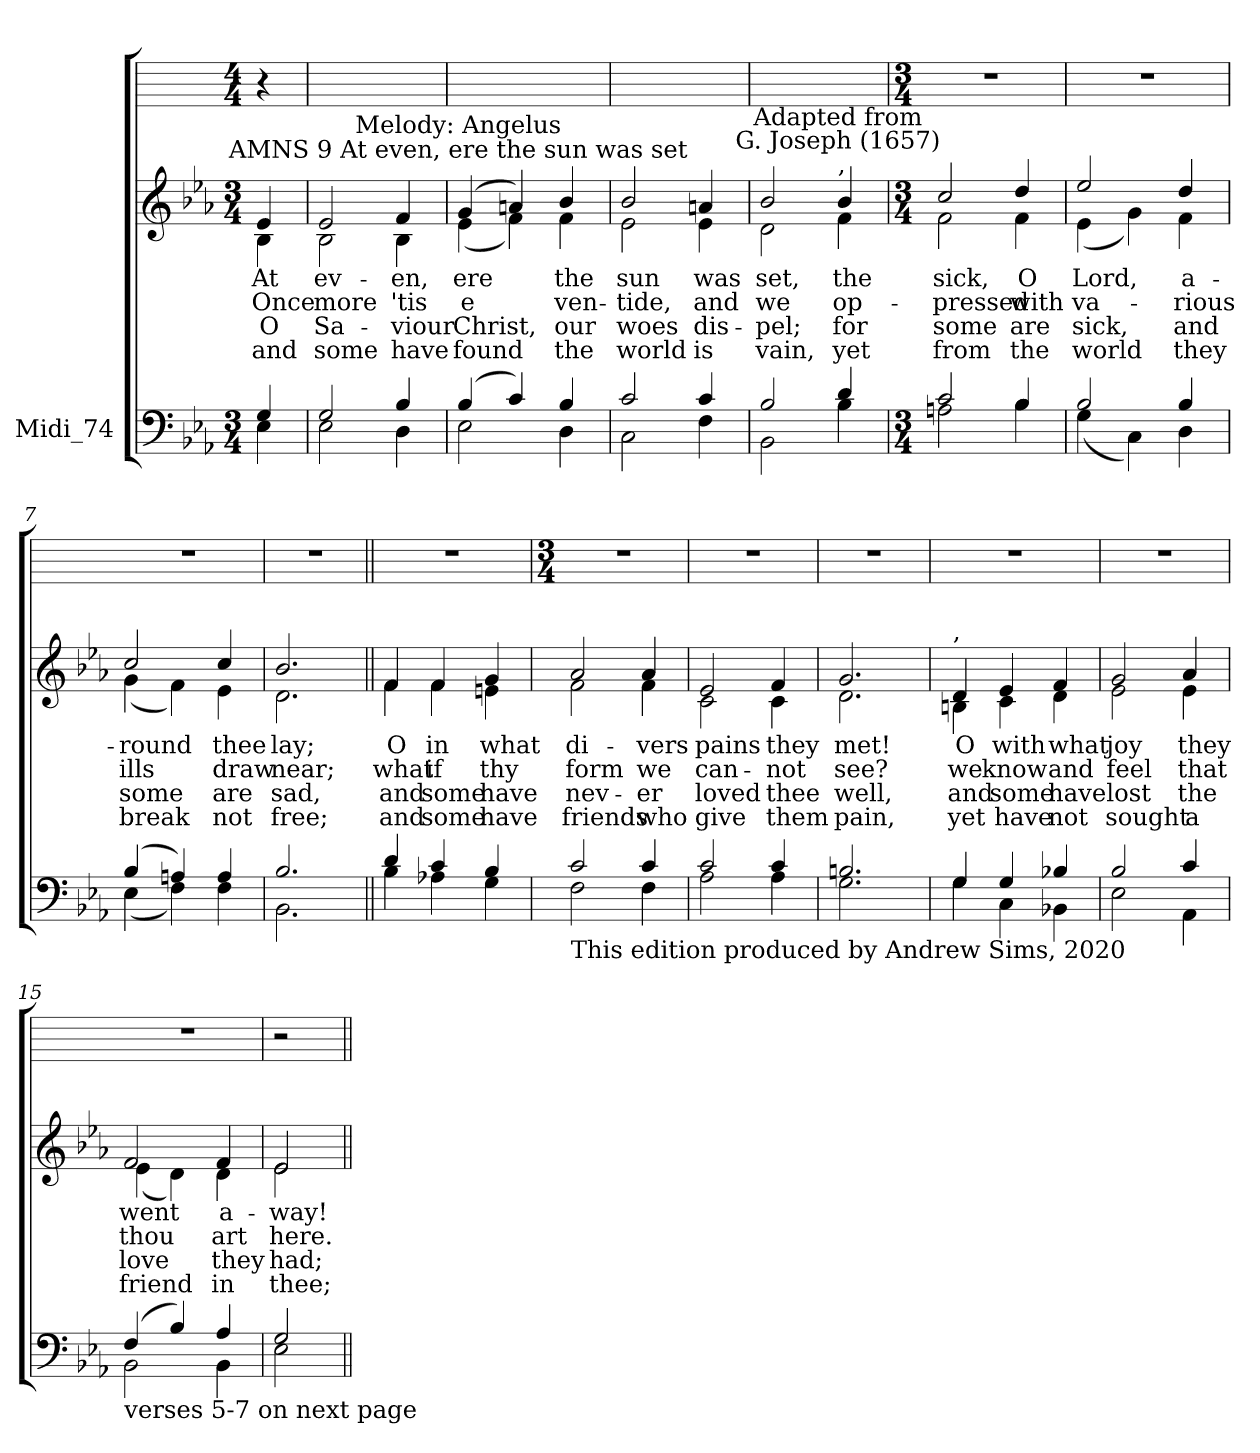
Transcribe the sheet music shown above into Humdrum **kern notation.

**kern	**kern	**text	**text	**text	**text	**kern
*part3	*part2	*part2	*part2	*part2	*part2	*part1
*staff3	*staff2	*staff2	*staff2	*staff2	*staff2	*staff1
*I"Midi_74	*	*	*	*	*	*
*clefF4	*clefG2	*	*	*	*	*
*k[b-e-a-]	*k[b-e-a-]	*	*	*	*	*
*E-:	*E-:	*	*	*	*	*
*M3/4	*M3/4	*	*	*	*	*M4/4
=	=	=	=	=	=	=
*^	*	*	*	*	*	*
!	!	!LO:TX:a:cj:t=H. Twells\n(1823-1900)	!	!	!	!	!
!	!	!	!LO:LY:b	!LO:LY:b	!LO:LY:b	!LO:LY:b	!
*	*	*^	*	*	*	*	*
4G/	4E-\	4e-/	4B-\	At	Once	O	and	4r
=1	=1	=1	=1	=1	=1	=1	=1	=1
!	!	!	!	!LO:LY:b	!LO:LY:b	!LO:LY:b	!LO:LY:b	!
2G/	2E-\	2e-/	2B-\	ev-	-more	Sa-	-some	2.r
!	!	!	!	!LO:LY:b	!LO:LY:b	!LO:LY:b	!LO:LY:b	!
4B-/	4D\	4f/	4B-\	en,	'tis	viour	have	.
=2	=2	=2	=2	=2	=2	=2	=2	=2
!	!	!LO:TX:a:cj:t=AMNS 9 At even, ere the sun was set	!	!	!	!	!	!
!	!	!LO:TX:a:cj:t=Melody&colon; Angelus	!	!	!	!	!	!
!	!	!	!	!LO:LY:b	!LO:LY:b	!LO:LY:b	!LO:LY:b	!
(>4B-/	2E-\	(>4g/	(<4e-\	ere	e	Christ,	found	2.r
4c/)	.	4an/)	4f\)	.	.	.	.	.
!	!	!	!	!LO:LY:b	!LO:LY:b	!LO:LY:b	!LO:LY:b	!
4B-/	4D\	4b-/	4f\	the	ven-	-our	the	.
=3	=3	=3	=3	=3	=3	=3	=3	=3
!	!	!	!	!LO:LY:b	!LO:LY:b	!LO:LY:b	!LO:LY:b	!
2c/	2C\	2b-/	2e-\	sun	tide,	woes	world	2.r
!	!	!	!	!LO:LY:b	!LO:LY:b	!LO:LY:b	!LO:LY:b	!
4c/	4F\	4an/	4e-\	was	and	dis-	-is	.
=4	=4	=4	=4	=4	=4	=4	=4	=4
!	!	!	!	!LO:LY:b	!LO:LY:b	!LO:LY:b	!LO:LY:b	!
2B-/	2BB-\	2b-/	2d\	set,	we	pel;	vain,	2.r
!	!	!LO:TX:a:t=,	!	!	!	!	!	!
!	!	!LO:TX:a:cj:t=Adapted from\nG. Joseph (1657)	!	!	!	!	!	!
!	!	!	!	!LO:LY:b	!LO:LY:b	!LO:LY:b	!LO:LY:b	!
4d/	4B-\	4b-/	4f\	the	op-	-for	yet	.
!!LO:LB:g=z
=5	=5	=5	=5	=5	=5	=5	=5	=5
*M3/4	*	*M3/4	*	*	*	*	*	*M3/4
!	!	!	!	!LO:LY:b	!LO:LY:b	!LO:LY:b	!LO:LY:b	!
2c/	2An\	2cc/	2f\	sick,	pressed	some	from	2.r
!	!	!	!	!LO:LY:b	!LO:LY:b	!LO:LY:b	!LO:LY:b	!
4B-/	4B-\	4dd/	4f\	O	with	are	the	.
=6	=6	=6	=6	=6	=6	=6	=6	=6
!	!	!	!	!LO:LY:b	!LO:LY:b	!LO:LY:b	!LO:LY:b	!
2B-/	(<4G\	2ee-/	(<4e-\	Lord,	va-	-sick,	world	2.r
.	4C\)	.	4g\)	.	.	.	.	.
!	!	!	!	!LO:LY:b	!LO:LY:b	!LO:LY:b	!LO:LY:b	!
4B-/	4D\	4dd/	4f\	a-	-rious	and	they	.
=7	=7	=7	=7	=7	=7	=7	=7	=7
!	!	!	!	!LO:LY:b	!LO:LY:b	!LO:LY:b	!LO:LY:b	!
(>4B-/	(<4E-\	2cc/	(<4g\	round	ills	some	break	2.r
4An/)	4F\)	.	4f\)	.	.	.	.	.
!	!	!	!	!LO:LY:b	!LO:LY:b	!LO:LY:b	!LO:LY:b	!
4A/	4F\	4cc/	4e-\	thee	draw	are	not	.
=8	=8	=8	=8	=8	=8	=8	=8	=8
!	!	!	!	!LO:LY:b	!LO:LY:b	!LO:LY:b	!LO:LY:b	!
2.B-/	2.BB-\	2.b-/	2.d\	lay;	near;	sad,	free;	2.r
=9||	=9||	=9||	=9||	=9||	=9||	=9||	=9||	=9||
!	!	!	!	!LO:LY:b	!LO:LY:b	!LO:LY:b	!LO:LY:b	!
4d/	4B-\	4f/	4f\	O	what	and	and	2.r
!	!	!	!	!LO:LY:b	!LO:LY:b	!LO:LY:b	!LO:LY:b	!
4c/	4A-X\	4f/	4f\	in	if	some	some	.
!	!	!	!	!LO:LY:b	!LO:LY:b	!LO:LY:b	!LO:LY:b	!
4B-/	4G\	4g/	4en\	what	thy	have	have	.
!!LO:LB:g=z
=10	=10	=10	=10	=10	=10	=10	=10	=10
*	*	*	*	*	*	*	*	*M3/4
!LO:TX:b:t=This edition produced by Andrew Sims, 2020	!	!	!	!	!	!	!	!
!	!	!	!	!LO:LY:b	!LO:LY:b	!LO:LY:b	!LO:LY:b	!
2c/	2F\	2a-/	2f\	di-	-form	nev-	-friends	2.r
!	!	!	!	!LO:LY:b	!LO:LY:b	!LO:LY:b	!LO:LY:b	!
4c/	4F\	4a-/	4f\	vers	we	er	who	.
=11	=11	=11	=11	=11	=11	=11	=11	=11
!	!	!	!	!LO:LY:b	!LO:LY:b	!LO:LY:b	!LO:LY:b	!
2c/	2A-\	2e-/	2c\	pains	can-	-loved	give	2.r
!	!	!	!	!LO:LY:b	!LO:LY:b	!LO:LY:b	!LO:LY:b	!
4c/	4A-\	4f/	4c\	they	not	thee	them	.
=12	=12	=12	=12	=12	=12	=12	=12	=12
!	!	!	!	!LO:LY:b	!LO:LY:b	!LO:LY:b	!LO:LY:b	!
2.Bn/	2.G\	2.g/	2.d\	met!	see?	well,	pain,	2.r
=13	=13	=13	=13	=13	=13	=13	=13	=13
!	!	!LO:TX:a:t=,	!	!	!	!	!	!
!	!	!	!	!LO:LY:b	!LO:LY:b	!LO:LY:b	!LO:LY:b	!
4G/	4G\	4d/	4Bn\	O	we	and	yet	2.r
!	!	!	!	!LO:LY:b	!LO:LY:b	!LO:LY:b	!LO:LY:b	!
4G/	4C\	4e-/	4c\	with	know	some	have	.
!	!	!	!	!LO:LY:b	!LO:LY:b	!LO:LY:b	!LO:LY:b	!
4B-X/	4BB-X\	4f/	4d\	what	and	have	not	.
=14	=14	=14	=14	=14	=14	=14	=14	=14
!	!	!	!	!LO:LY:b	!LO:LY:b	!LO:LY:b	!LO:LY:b	!
2B-/	2E-\	2g/	2e-\	joy	feel	lost	sought	2.r
!	!	!	!	!LO:LY:b	!LO:LY:b	!LO:LY:b	!LO:LY:b	!
4c/	4AA-\	4a-/	4e-\	they	that	the	a	.
=15	=15	=15	=15	=15	=15	=15	=15	=15
!LO:TX:b:t=verses 5-7 on next page	!	!	!	!	!	!	!	!
!	!	!	!	!LO:LY:b	!LO:LY:b	!LO:LY:b	!LO:LY:b	!
(>4F/	2BB-\	2f/	(<4e-\	went	thou	love	friend	2.r
4B-/)	.	.	4d\)	.	.	.	.	.
!	!	!	!	!LO:LY:b	!LO:LY:b	!LO:LY:b	!LO:LY:b	!
4A-/	4BB-\	4f/	4d\	a-	-art	they	in	.
=16	=16	=16	=16	=16	=16	=16	=16	=16
!	!	!	!	!LO:LY:b	!LO:LY:b	!LO:LY:b	!LO:LY:b	!
2G/	2E-\	2e-/	2e-\	way!	here.	had;	thee;	2r
*v	*v	*	*	*	*	*	*	*
*	*v	*v	*	*	*	*	*
=||	=||	=||	=||	=||	=||	=||
*-	*-	*-	*-	*-	*-	*-
